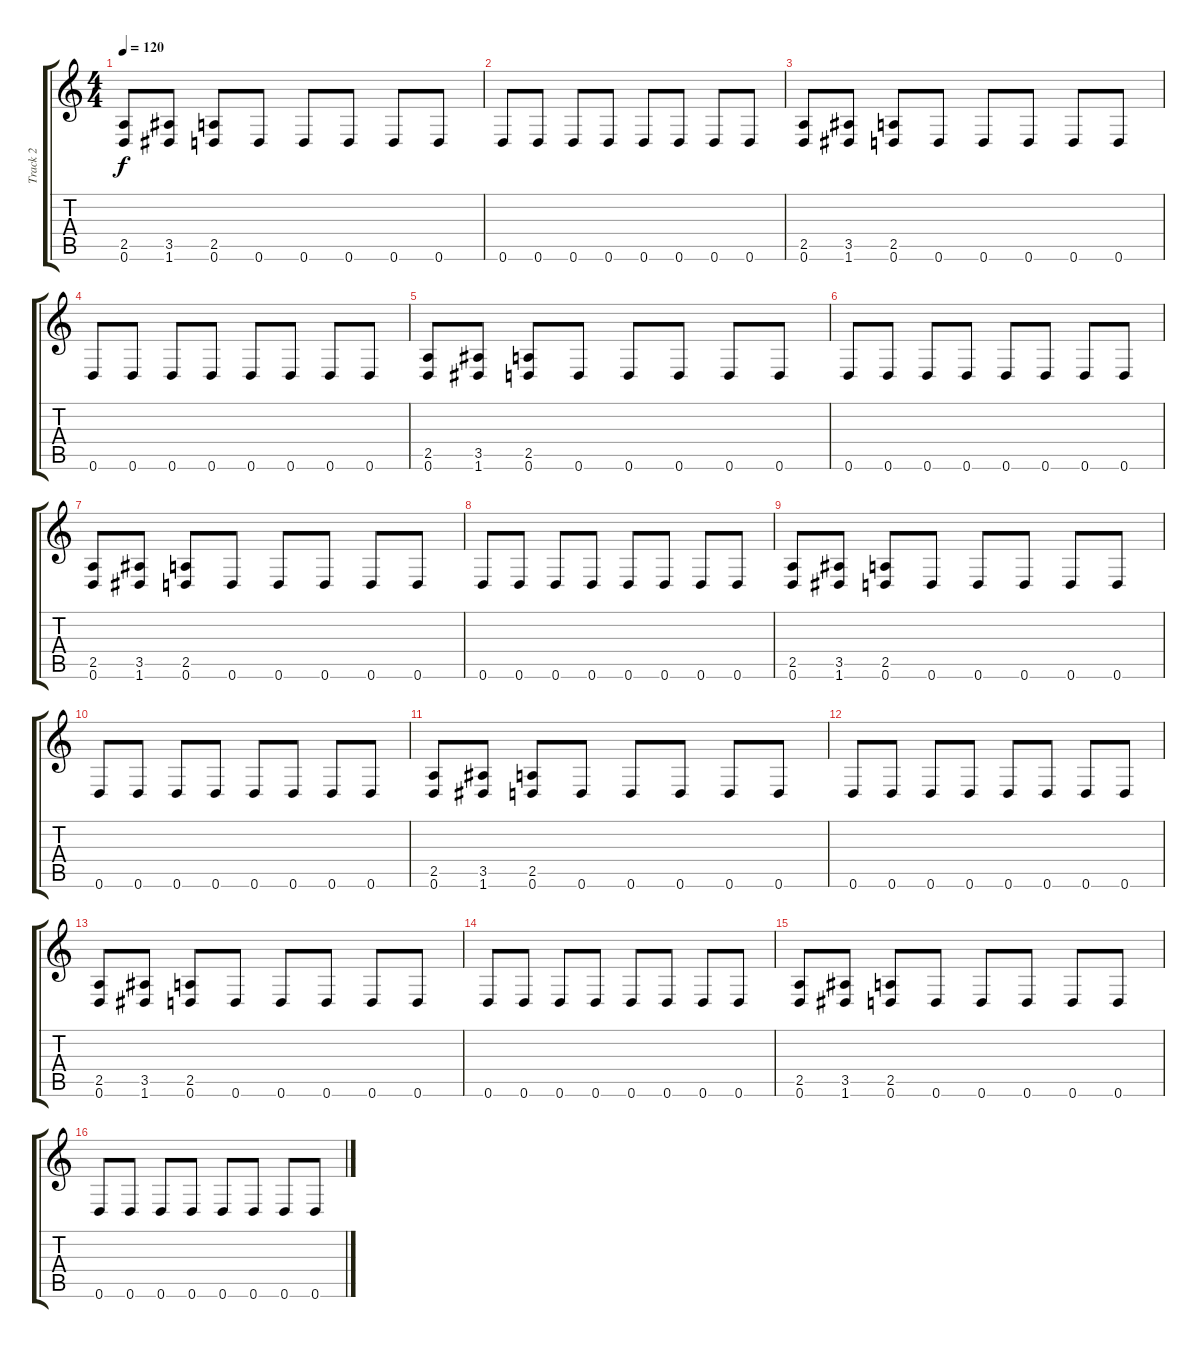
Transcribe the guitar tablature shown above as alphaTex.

\track ("Track 2" "Track 2") {instrument distortionguitar}
\staff {score tabs}
\tuning (D4 A3 F3 C3 G2 D2) {hide}
\ts (4 4)
\tempo 120
\clef g2
\ks c
(2.5 0.6).8{dy f} (3.5 1.6).8 (2.5 0.6).8 0.6.8 0.6.8 0.6.8 0.6.8 0.6.8 |
0.6.8 0.6.8 0.6.8 0.6.8 0.6.8 0.6.8 0.6.8 0.6.8 |
(2.5 0.6).8 (3.5 1.6).8 (2.5 0.6).8 0.6.8 0.6.8 0.6.8 0.6.8 0.6.8 |
0.6.8 0.6.8 0.6.8 0.6.8 0.6.8 0.6.8 0.6.8 0.6.8 |
(2.5 0.6).8 (3.5 1.6).8 (2.5 0.6).8 0.6.8 0.6.8 0.6.8 0.6.8 0.6.8 |
0.6.8 0.6.8 0.6.8 0.6.8 0.6.8 0.6.8 0.6.8 0.6.8 |
(2.5 0.6).8 (3.5 1.6).8 (2.5 0.6).8 0.6.8 0.6.8 0.6.8 0.6.8 0.6.8 |
0.6.8 0.6.8 0.6.8 0.6.8 0.6.8 0.6.8 0.6.8 0.6.8 |
(2.5 0.6).8 (3.5 1.6).8 (2.5 0.6).8 0.6.8 0.6.8 0.6.8 0.6.8 0.6.8 |
0.6.8 0.6.8 0.6.8 0.6.8 0.6.8 0.6.8 0.6.8 0.6.8 |
(2.5 0.6).8 (3.5 1.6).8 (2.5 0.6).8 0.6.8 0.6.8 0.6.8 0.6.8 0.6.8 |
0.6.8 0.6.8 0.6.8 0.6.8 0.6.8 0.6.8 0.6.8 0.6.8 |
(2.5 0.6).8 (3.5 1.6).8 (2.5 0.6).8 0.6.8 0.6.8 0.6.8 0.6.8 0.6.8 |
0.6.8 0.6.8 0.6.8 0.6.8 0.6.8 0.6.8 0.6.8 0.6.8 |
(2.5 0.6).8 (3.5 1.6).8 (2.5 0.6).8 0.6.8 0.6.8 0.6.8 0.6.8 0.6.8 |
0.6.8 0.6.8 0.6.8 0.6.8 0.6.8 0.6.8 0.6.8 0.6.8
